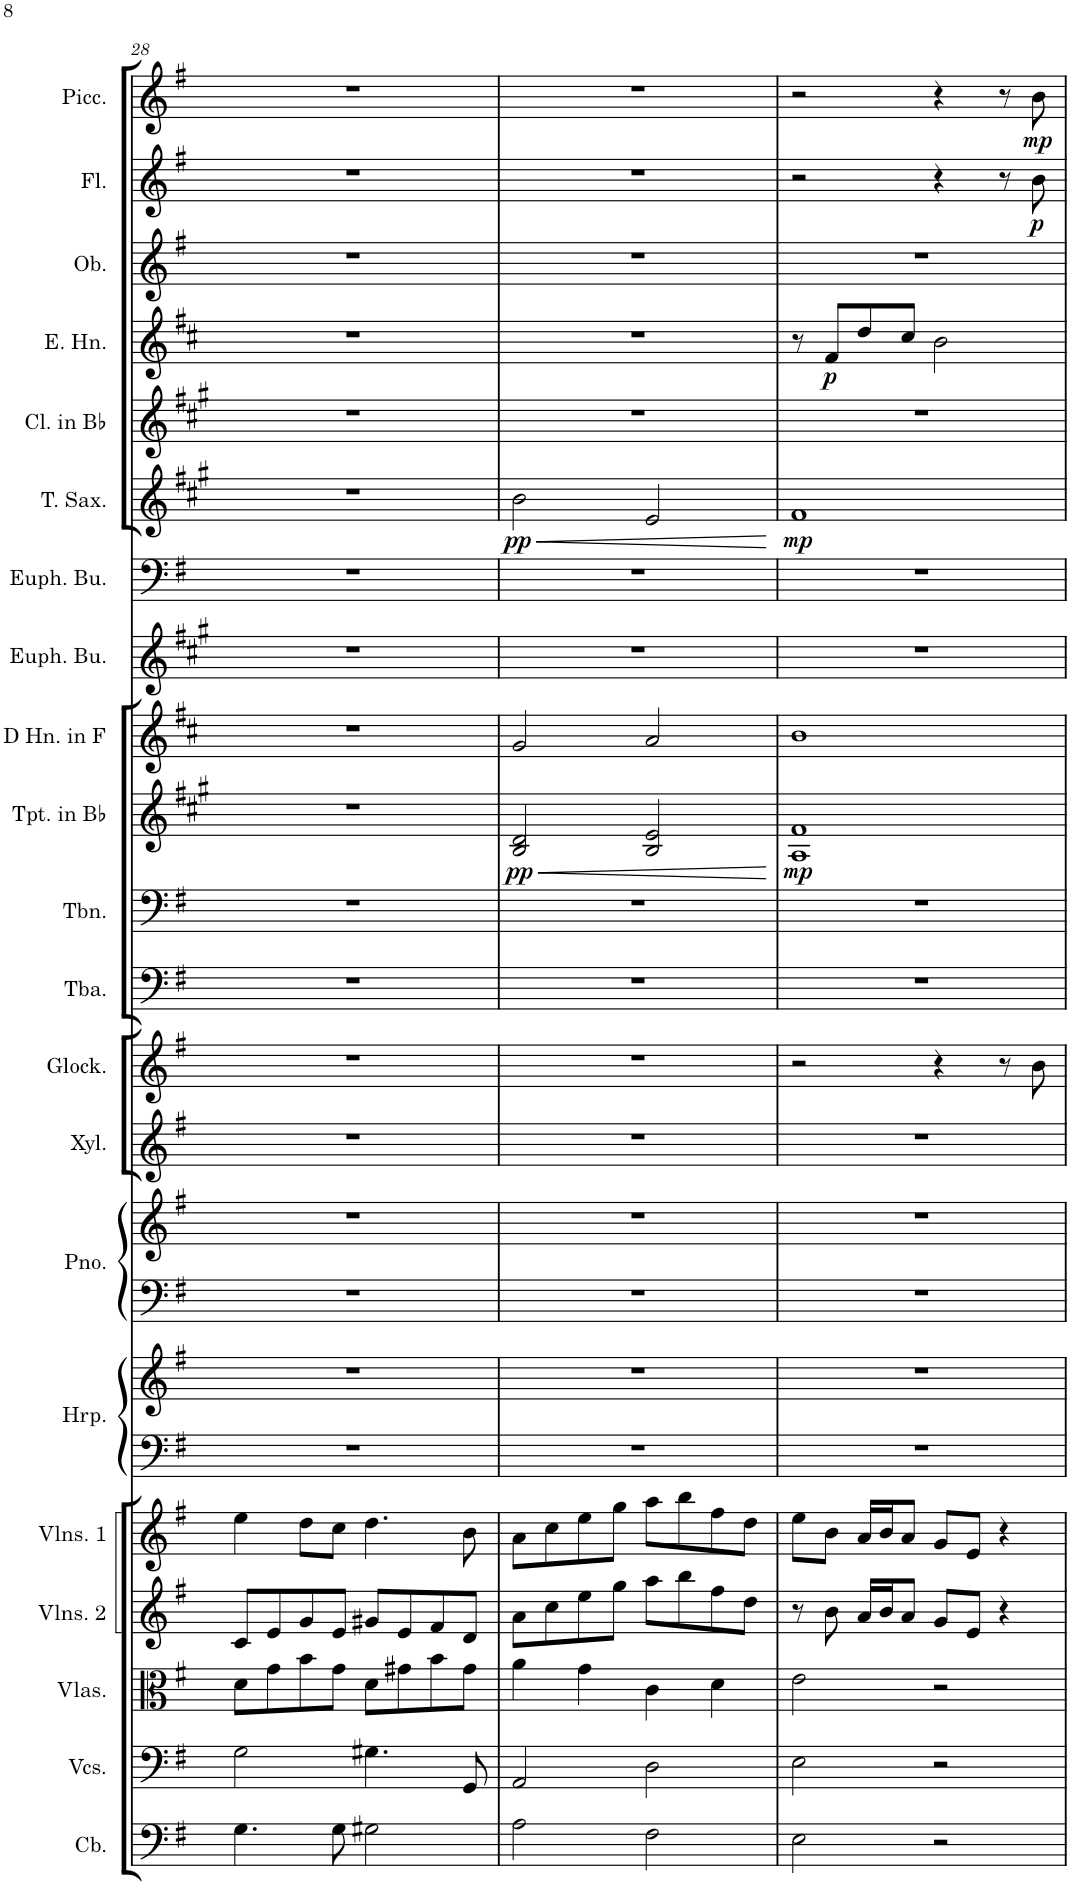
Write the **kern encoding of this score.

**kern	**kern	**kern	**kern	**kern	**kern	**kern	**kern	**kern	**kern	**kern	**kern	**kern	**kern	**dynam	**kern	**kern	**kern	**kern	**dynam	**kern	**kern	**dynam	**kern	**kern	**dynam	**kern	**dynam
*part21	*part20	*part19	*part18	*part17	*part16	*part16	*part15	*part15	*part14	*part13	*part12	*part11	*part10	*part10	*part9	*part8	*part7	*part6	*part6	*part5	*part4	*part4	*part3	*part2	*part2	*part1	*part1
*staff23	*staff22	*staff21	*staff20	*staff19	*staff18	*staff17	*staff16	*staff15	*staff14	*staff13	*staff12	*staff11	*staff10	*staff10	*staff9	*staff8	*staff7	*staff6	*staff6	*staff5	*staff4	*staff4	*staff3	*staff2	*staff2	*staff1	*staff1
*I"Contrabass	*I"Violoncellos	*I"Violas	*I"Violins 2	*I"Violins 1	*I"Harp	*	*I"Grand Piano	*	*I"Xylophone	*I"Glockenspiel	*I"Tuba	*I"Trombone	*I"Trumpet in Bb	*	*I"Horn in F	*I"Euphonium	*I"Euphonium	*I"Tenor Saxophone	*	*I"Clarinet in Bb	*I"English Horn	*	*I"Oboe	*I"Flute	*	*I"Piccolo	*
*I'Cb.	*I'Vcs.	*I'Vlas.	*I'Vlns. 2	*I'Vlns. 1	*I'Hrp.	*	*I'Pno.	*	*I'Xyl.	*I'Glock.	*I'Tba.	*I'Tbn.	*I'Tpt. in Bb	*	*	*	*	*I'T. Sax.	*	*I'Cl. in Bb	*I'E. Hn.	*	*I'Ob.	*I'Fl.	*	*I'Picc.	*
!!LO:PB:g=z
*clefF4	*clefF4	*clefC3	*clefG2	*clefG2	*clefF4	*clefG2	*clefF4	*clefG2	*clefG2	*clefG2	*clefF4	*clefF4	*clefG2	*	*clefG2	*clefG2	*clefF4	*clefG2	*	*clefG2	*clefG2	*	*clefG2	*clefG2	*	*clefG2	*
*Trd7c12	*	*	*	*	*	*	*	*	*Trd-7c-12	*Trd-14c-24	*	*	*Trd1c2	*	*Trd4c7	*Trd8c14	*	*Trd8c14	*	*Trd1c2	*Trd4c7	*	*	*	*	*Trd-7c-12	*
*k[f#]	*k[f#]	*k[f#]	*k[f#]	*k[f#]	*k[f#]	*k[f#]	*k[f#]	*k[f#]	*k[f#]	*k[f#]	*k[f#]	*k[f#]	*k[f#c#g#]	*	*k[f#c#]	*k[f#c#g#]	*k[f#]	*k[f#c#g#]	*	*k[f#c#g#]	*k[f#c#]	*	*k[f#]	*k[f#]	*	*k[f#]	*
*M4/4	*M4/4	*M4/4	*M4/4	*M4/4	*M4/4	*M4/4	*M4/4	*M4/4	*M4/4	*M4/4	*M4/4	*M4/4	*M4/4	*	*M4/4	*M4/4	*M4/4	*M4/4	*	*M4/4	*M4/4	*	*M4/4	*M4/4	*	*M4/4	*
=28	=28	=28	=28	=28	=28	=28	=28	=28	=28	=28	=28	=28	=28	=28	=28	=28	=28	=28	=28	=28	=28	=28	=28	=28	=28	=28	=28
4.G\	2G\	8d\L	8c/L	4ee\	1r	1r	1r	1r	1r	1r	1r	1r	1r	.	1r	1r	1r	1r	.	1r	1r	.	1r	1r	.	1r	.
.	.	8g\	8e/	.	.	.	.	.	.	.	.	.	.	.	.	.	.	.	.	.	.	.	.	.	.	.	.
.	.	8b\	8g/	8dd\L	.	.	.	.	.	.	.	.	.	.	.	.	.	.	.	.	.	.	.	.	.	.	.
8G\	.	8g\J	8e/J	8cc\J	.	.	.	.	.	.	.	.	.	.	.	.	.	.	.	.	.	.	.	.	.	.	.
2G#X\	4.G#X\	8d\L	8g#X/L	4.dd\	.	.	.	.	.	.	.	.	.	.	.	.	.	.	.	.	.	.	.	.	.	.	.
.	.	8g#X\	8e/	.	.	.	.	.	.	.	.	.	.	.	.	.	.	.	.	.	.	.	.	.	.	.	.
.	.	8b\	8f#/	.	.	.	.	.	.	.	.	.	.	.	.	.	.	.	.	.	.	.	.	.	.	.	.
.	8GG/	8g#\J	8d/J	8b\	.	.	.	.	.	.	.	.	.	.	.	.	.	.	.	.	.	.	.	.	.	.	.
=29	=29	=29	=29	=29	=29	=29	=29	=29	=29	=29	=29	=29	=29	=29	=29	=29	=29	=29	=29	=29	=29	=29	=29	=29	=29	=29	=29
!	!	!	!	!	!	!	!	!	!	!	!	!	!	!LO:HP:b	!	!	!	!	!LO:HP:b	!	!	!	!	!	!	!	!
!	!	!	!	!	!	!	!	!	!	!	!	!	!	!LO:DY:n=1:b	!	!	!	!	!LO:DY:n=1:b	!	!	!	!	!	!	!	!
2A\	2AA/	4a\	8a\L	8a\L	1r	1r	1r	1r	1r	1r	1r	1r	2B/ 2d/	< pp	2g/	1r	1r	2b\	< pp	1r	1r	.	1r	1r	.	1r	.
.	.	.	8cc\	8cc\	.	.	.	.	.	.	.	.	.	.	.	.	.	.	.	.	.	.	.	.	.	.	.
.	.	4g\	8ee\	8ee\	.	.	.	.	.	.	.	.	.	.	.	.	.	.	.	.	.	.	.	.	.	.	.
.	.	.	8gg\J	8gg\J	.	.	.	.	.	.	.	.	.	.	.	.	.	.	.	.	.	.	.	.	.	.	.
2F#\	2D\	4c\	8aa\L	8aa\L	.	.	.	.	.	.	.	.	2B/ 2e/	.	2a/	.	.	2e/	.	.	.	.	.	.	.	.	.
.	.	.	8bb\	8bb\	.	.	.	.	.	.	.	.	.	.	.	.	.	.	.	.	.	.	.	.	.	.	.
.	.	4d\	8ff#\	8ff#\	.	.	.	.	.	.	.	.	.	.	.	.	.	.	.	.	.	.	.	.	.	.	.
.	.	.	8dd\J	8dd\J	.	.	.	.	.	.	.	.	.	.	.	.	.	.	.	.	.	.	.	.	.	.	.
.	.	.	.	.	.	.	.	.	.	.	.	.	.	[	.	.	.	.	[	.	.	.	.	.	.	.	.
=30	=30	=30	=30	=30	=30	=30	=30	=30	=30	=30	=30	=30	=30	=30	=30	=30	=30	=30	=30	=30	=30	=30	=30	=30	=30	=30	=30
!	!	!	!	!	!	!	!	!	!	!	!	!	!	!LO:DY:b	!	!	!	!	!LO:DY:b	!	!	!	!	!	!	!	!
2E\	2E\	2e\	8r	8ee\L	1r	1r	1r	1r	1r	2r	1r	1r	1A 1f#	mp	1b	1r	1r	1f#	mp	1r	8r	.	1r	2r	.	2r	.
!	!	!	!	!	!	!	!	!	!	!	!	!	!	!	!	!	!	!	!	!	!	!LO:DY:b	!	!	!	!	!
.	.	.	8b\	8b\J	.	.	.	.	.	.	.	.	.	.	.	.	.	.	.	.	8f#/L	p	.	.	.	.	.
.	.	.	16a/LL	16a/LL	.	.	.	.	.	.	.	.	.	.	.	.	.	.	.	.	8dd/	.	.	.	.	.	.
.	.	.	16b/J	16b/J	.	.	.	.	.	.	.	.	.	.	.	.	.	.	.	.	.	.	.	.	.	.	.
.	.	.	8a/J	8a/J	.	.	.	.	.	.	.	.	.	.	.	.	.	.	.	.	8cc#/J	.	.	.	.	.	.
2r	2r	2r	8g/L	8g/L	.	.	.	.	.	4r	.	.	.	.	.	.	.	.	.	.	2b\	.	.	4r	.	4r	.
.	.	.	8e/J	8e/J	.	.	.	.	.	.	.	.	.	.	.	.	.	.	.	.	.	.	.	.	.	.	.
.	.	.	4r	4r	.	.	.	.	.	8r	.	.	.	.	.	.	.	.	.	.	.	.	.	8r	.	8r	.
!	!	!	!	!	!	!	!	!	!	!	!	!	!	!	!	!	!	!	!	!	!	!	!	!	!LO:DY:b	!	!LO:DY:b
.	.	.	.	.	.	.	.	.	.	8b\	.	.	.	.	.	.	.	.	.	.	.	.	.	8b\	p	8b\	mp
=	=	=	=	=	=	=	=	=	=	=	=	=	=	=	=	=	=	=	=	=	=	=	=	=	=	=	=
*-	*-	*-	*-	*-	*-	*-	*-	*-	*-	*-	*-	*-	*-	*-	*-	*-	*-	*-	*-	*-	*-	*-	*-	*-	*-	*-	*-
